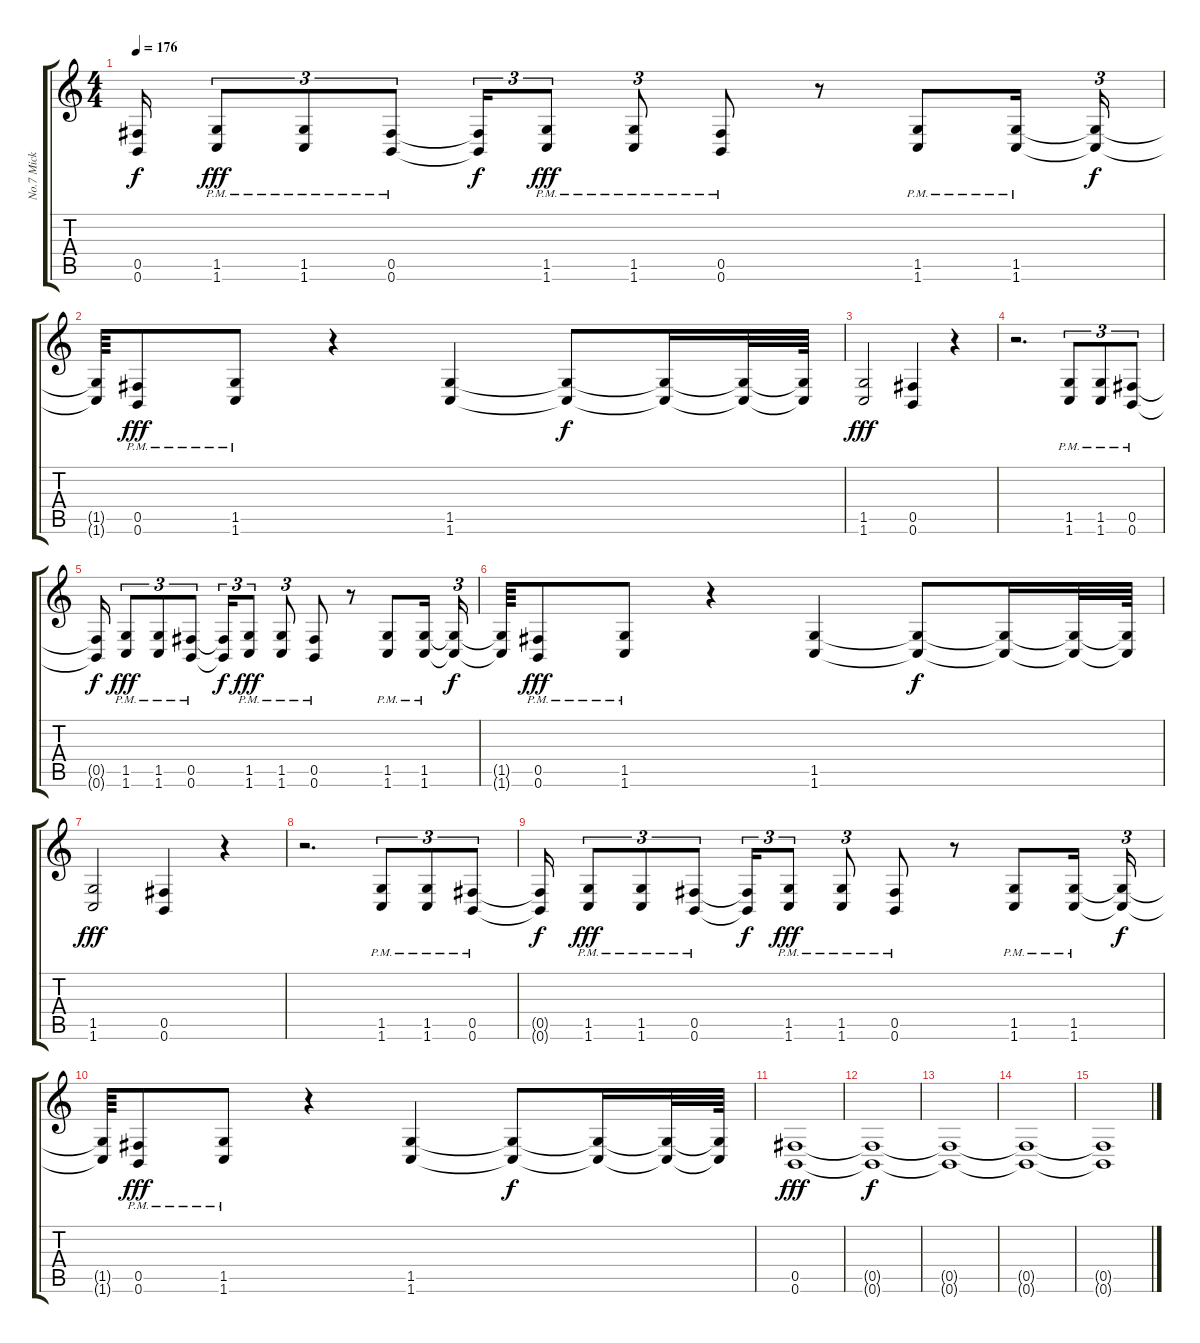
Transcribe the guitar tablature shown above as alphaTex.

\track ("No.7 Mick" "No.7 Mick") {instrument distortionguitar}
\staff {score tabs}
\tuning (Db4 Ab3 E3 B2 Gb2 B1) {hide}
\ts (4 4)
\tempo 176
\clef g2
\ks c
(0.5{t} 0.6{t}).16{dy f} (1.5{pm} 1.6{pm}).8{tu (3 2) dy fff} (1.5{pm} 1.6{pm}).8{tu (3 2)} (0.5{pm} 0.6{pm}).8{tu (3 2)} (0.5{t} 0.6{t}).16{tu (3 2) dy f} (1.5{pm} 1.6{pm}).8{tu (3 2) dy fff} (1.5{pm} 1.6{pm}).8{tu (3 2)} (0.5{pm} 0.6{pm}).8 r.8 (1.5{pm} 1.6{pm}).8 (1.5{pm} 1.6{pm}).16 (1.5{t} 1.6{t}).16{tu (3 2) dy f} |
(1.5{t} 1.6{t}).64 (0.5{pm} 0.6{pm}).8{dy fff} (1.5{pm} 1.6{pm}).8 r.4 (1.5 1.6).4 (1.5{t} 1.6{t}).8{dy f} (1.5{t} 1.6{t}).16 (1.5{t} 1.6{t}).32 (1.5{t} 1.6{t}).64 |
(1.5 1.6).2{dy fff volume 14} (0.5 0.6).4 r.4 |
r.2{d} (1.5{pm} 1.6{pm}).8{tu (3 2)} (1.5{pm} 1.6{pm}).8{tu (3 2)} (0.5{pm} 0.6{pm}).8{tu (3 2)} |
(0.5{t} 0.6{t}).16{dy f} (1.5{pm} 1.6{pm}).8{tu (3 2) dy fff} (1.5{pm} 1.6{pm}).8{tu (3 2)} (0.5{pm} 0.6{pm}).8{tu (3 2)} (0.5{t} 0.6{t}).16{tu (3 2) dy f} (1.5{pm} 1.6{pm}).8{tu (3 2) dy fff} (1.5{pm} 1.6{pm}).8{tu (3 2)} (0.5{pm} 0.6{pm}).8 r.8 (1.5{pm} 1.6{pm}).8 (1.5{pm} 1.6{pm}).16 (1.5{t} 1.6{t}).16{tu (3 2) dy f} |
(1.5{t} 1.6{t}).64 (0.5{pm} 0.6{pm}).8{dy fff} (1.5{pm} 1.6{pm}).8 r.4 (1.5 1.6).4 (1.5{t} 1.6{t}).8{dy f} (1.5{t} 1.6{t}).16 (1.5{t} 1.6{t}).32 (1.5{t} 1.6{t}).64 |
(1.5 1.6).2{dy fff volume 14} (0.5 0.6).4 r.4 |
r.2{d} (1.5{pm} 1.6{pm}).8{tu (3 2)} (1.5{pm} 1.6{pm}).8{tu (3 2)} (0.5{pm} 0.6{pm}).8{tu (3 2)} |
(0.5{t} 0.6{t}).16{dy f} (1.5{pm} 1.6{pm}).8{tu (3 2) dy fff} (1.5{pm} 1.6{pm}).8{tu (3 2)} (0.5{pm} 0.6{pm}).8{tu (3 2)} (0.5{t} 0.6{t}).16{tu (3 2) dy f} (1.5{pm} 1.6{pm}).8{tu (3 2) dy fff} (1.5{pm} 1.6{pm}).8{tu (3 2)} (0.5{pm} 0.6{pm}).8 r.8 (1.5{pm} 1.6{pm}).8 (1.5{pm} 1.6{pm}).16 (1.5{t} 1.6{t}).16{tu (3 2) dy f} |
(1.5{t} 1.6{t}).64 (0.5{pm} 0.6{pm}).8{dy fff} (1.5{pm} 1.6{pm}).8 r.4 (1.5 1.6).4 (1.5{t} 1.6{t}).8{dy f} (1.5{t} 1.6{t}).16 (1.5{t} 1.6{t}).32 (1.5{t} 1.6{t}).64 |
(0.5 0.6).1{dy fff} |
(0.5{t} 0.6{t}).1{dy f} |
(0.5{t} 0.6{t}).1 |
(0.5{t} 0.6{t}).1 |
(0.5{t} 0.6{t}).1
